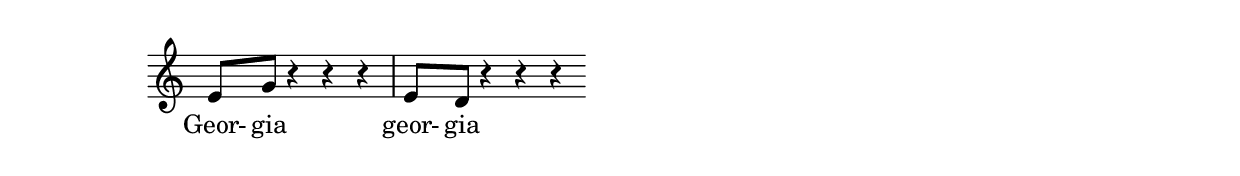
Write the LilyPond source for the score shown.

#(ly:set-option 'midi-extension "mid")
\version "2.12.3"
\include "english.ly"
\header{ 
}
%{
| GP - -  - | GR - - - | 
  Geor-gia geor-gia 

 
  
  


%}
melody = {
\once \override Staff.TimeSignature #'stencil = ##f
\clef treble
\key c 
\major
\cadenzaOn
  e'8[ g'8] r4 r4 r4 \bar "|"  e'8[ d'8] r4 r4 r4 \bar "|" \bar "" \break 
 }
text = \lyricmode {
Geor- gia geor- gia 
}
\score{

<<
\new Voice = "one" {
\melody
}
\new Lyrics \lyricsto "one" \text
>>
\layout {
\context {
\Score
}
}
\midi {
\context {
\Score
tempoWholesPerMinute = #(ly:make-moment 200 4)
}
}
}